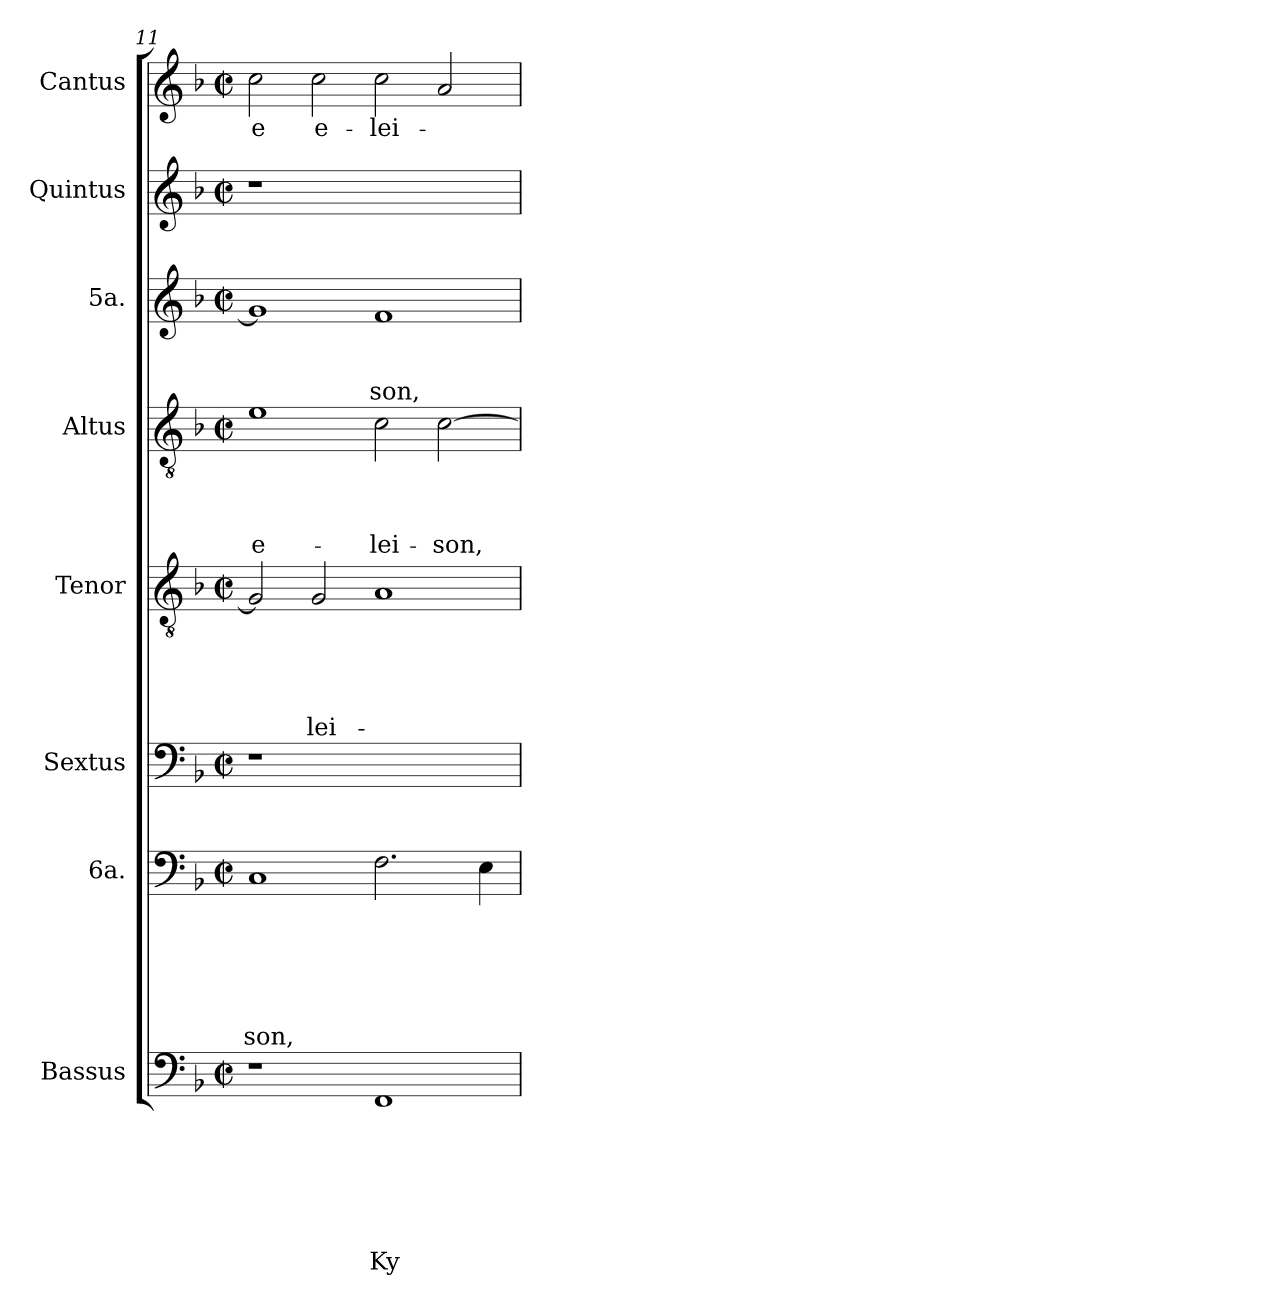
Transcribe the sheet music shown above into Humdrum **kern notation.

**kern	**text	**text	**text	**text	**text	**text	**text	**kern	**text	**text	**text	**text	**text	**text	**kern	**kern	**text	**text	**text	**text	**text	**kern	**text	**text	**text	**text	**kern	**text	**text	**text	**kern	**kern	**text
*part8	*part8	*part8	*part8	*part8	*part8	*part8	*part8	*part7	*part7	*part7	*part7	*part7	*part7	*part7	*part6	*part5	*part5	*part5	*part5	*part5	*part5	*part4	*part4	*part4	*part4	*part4	*part3	*part3	*part3	*part3	*part2	*part1	*part1
*staff8	*staff8	*staff8	*staff8	*staff8	*staff8	*staff8	*staff8	*staff7	*staff7	*staff7	*staff7	*staff7	*staff7	*staff7	*staff6	*staff5	*staff5	*staff5	*staff5	*staff5	*staff5	*staff4	*staff4	*staff4	*staff4	*staff4	*staff3	*staff3	*staff3	*staff3	*staff2	*staff1	*staff1
*I"Bassus	*	*	*	*	*	*	*	*I"6a.	*	*	*	*	*	*	*I"Sextus	*I"Tenor	*	*	*	*	*	*I"Altus	*	*	*	*	*I"5a.	*	*	*	*I"Quintus	*I"Cantus	*
*I'B.	*	*	*	*	*	*	*	*I'6a.	*	*	*	*	*	*	*	*I'T.	*	*	*	*	*	*I'A.	*	*	*	*	*I'5a.	*	*	*	*	*I'C.	*
*clefF4	*	*	*	*	*	*	*	*clefF4	*	*	*	*	*	*	*clefF4	*clefGv2	*	*	*	*	*	*clefGv2	*	*	*	*	*clefG2	*	*	*	*clefG2	*clefG2	*
*k[b-]	*	*	*	*	*	*	*	*k[b-]	*	*	*	*	*	*	*k[b-]	*k[b-]	*	*	*	*	*	*k[b-]	*	*	*	*	*k[b-]	*	*	*	*k[b-]	*k[b-]	*
*F:	*	*	*	*	*	*	*	*F:	*	*	*	*	*	*	*F:	*F:	*	*	*	*	*	*F:	*	*	*	*	*F:	*	*	*	*F:	*F:	*
*M2/2	*	*	*	*	*	*	*	*M2/2	*	*	*	*	*	*	*M2/2	*M2/2	*	*	*	*	*	*M2/2	*	*	*	*	*M2/2	*	*	*	*M2/2	*M2/2	*
*met(c|)	*	*	*	*	*	*	*	*met(c|)	*	*	*	*	*	*	*met(c|)	*met(c|)	*	*	*	*	*	*met(c|)	*	*	*	*	*met(c|)	*	*	*	*met(c|)	*met(c|)	*
=11	=11	=11	=11	=11	=11	=11	=11	=11	=11	=11	=11	=11	=11	=11	=11	=11	=11	=11	=11	=11	=11	=11	=11	=11	=11	=11	=11	=11	=11	=11	=11	=11	=11
!	!	!	!	!	!	!	!	!	!	!	!	!	!	!LO:LY:b	!	!	!	!	!	!	!	!	!	!	!	!LO:LY:b	!	!	!	!	!	!	!LO:LY:b
1r	.	.	.	.	.	.	.	1C	.	.	.	.	.	-son,	1r	2G/]	.	.	.	.	.	1e	.	.	.	e-	1g]	.	.	.	1r	2cc\	-e
!	!	!	!	!	!	!	!	!	!	!	!	!	!	!	!	!	!	!	!	!	!LO:LY:b	!	!	!	!	!	!	!	!	!	!	!	!LO:LY:b
.	.	.	.	.	.	.	.	.	.	.	.	.	.	.	.	2G/	.	.	.	.	-lei-	.	.	.	.	.	.	.	.	.	.	2cc\	e-
!	!	!	!	!	!	!	!LO:LY:b	!	!	!	!	!	!	!	!	!	!	!	!	!	!	!	!	!	!	!LO:LY:b	!	!	!	!LO:LY:b	!	!	!LO:LY:b
1FF	.	.	.	.	.	.	Ky-	2.F\	.	.	.	.	.	.	1ryy	1A	.	.	.	.	.	2c\	.	.	.	-lei-	1f	.	.	-son,	1ryy	2cc\	-lei-
!	!	!	!	!	!	!	!	!	!	!	!	!	!	!	!	!	!	!	!	!	!	!	!	!	!	!LO:LY:b	!	!	!	!	!	!	!
.	.	.	.	.	.	.	.	.	.	.	.	.	.	.	.	.	.	.	.	.	.	[<2c\	.	.	.	-son,	.	.	.	.	.	2a/	.
.	.	.	.	.	.	.	.	4E\	.	.	.	.	.	.	.	.	.	.	.	.	.	.	.	.	.	.	.	.	.	.	.	.	.
=	=	=	=	=	=	=	=	=	=	=	=	=	=	=	=	=	=	=	=	=	=	=	=	=	=	=	=	=	=	=	=	=	=
*-	*-	*-	*-	*-	*-	*-	*-	*-	*-	*-	*-	*-	*-	*-	*-	*-	*-	*-	*-	*-	*-	*-	*-	*-	*-	*-	*-	*-	*-	*-	*-	*-	*-
